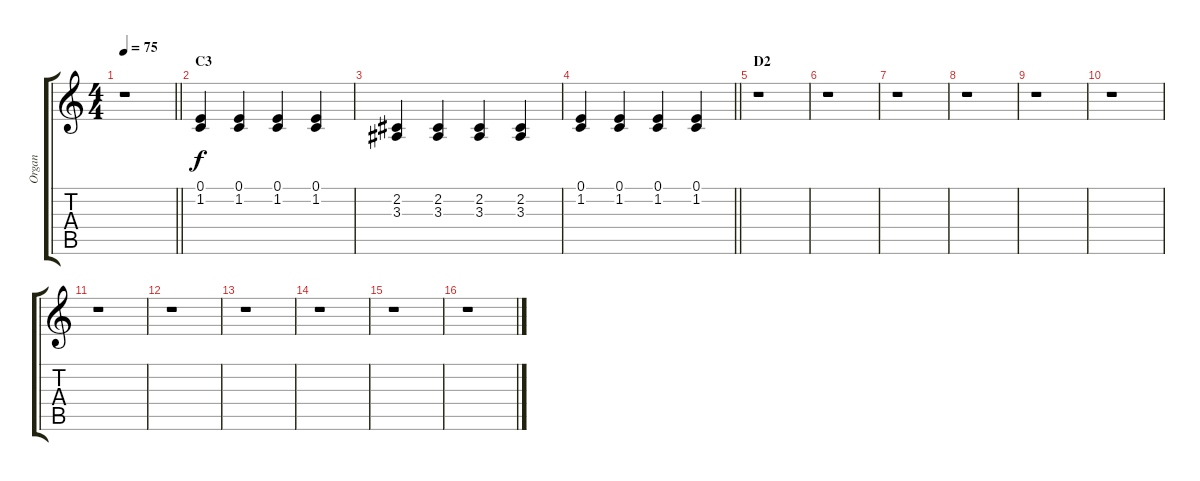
\track ("Organ" "Organ") {instrument drawbarorgan}
\staff {score tabs}
\tuning (E4 B3 G3 D3 A2 E2) {hide}
\ts (4 4)
\tempo 75
\clef g2
\barLineRight lightlight
\ks c
r.1{dy f} |
\section ("" "C3")
(0.1 1.2).4 (0.1 1.2).4 (0.1 1.2).4 (0.1 1.2).4 |
(2.2 3.3).4 (2.2 3.3).4 (2.2 3.3).4 (2.2 3.3).4 |
\barLineRight lightlight
(0.1 1.2).4 (0.1 1.2).4 (0.1 1.2).4 (0.1 1.2).4 |
\section ("" "D2")
r.1 |
r.1 |
r.1 |
r.1 |
r.1 |
r.1 |
r.1 |
r.1 |
r.1 |
r.1 |
r.1 |
r.1
